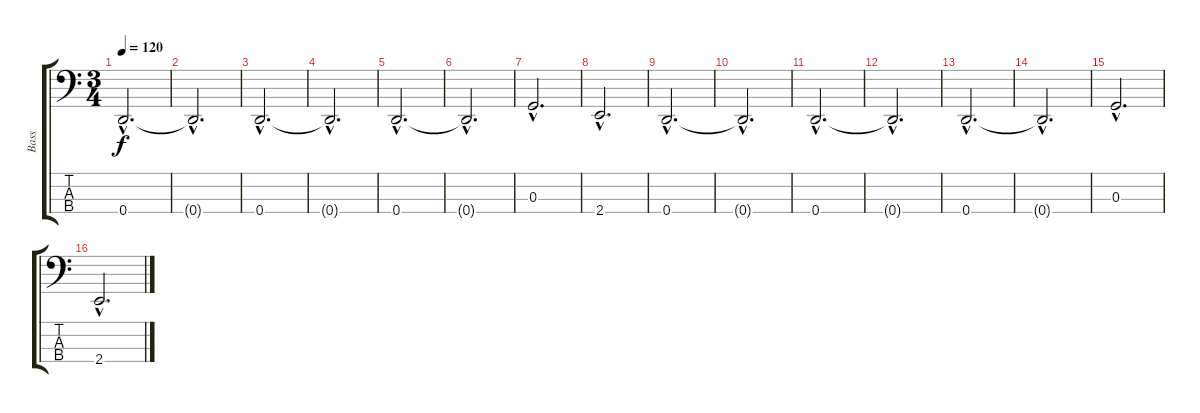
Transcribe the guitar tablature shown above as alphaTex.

\track ("Bass" "Bass") {instrument electricbasspick}
\staff {score tabs}
\tuning (F2 C2 G1 D1) {hide}
\ts (3 4)
\tempo 120
\clef f4
\ks c
0.4{hac}.2{d dy f} |
0.4{hac t}.2{d} |
0.4{hac}.2{d} |
0.4{hac t}.2{d} |
0.4{hac}.2{d} |
0.4{hac t}.2{d} |
0.3{hac}.2{d} |
2.4{hac}.2{d} |
0.4{hac}.2{d} |
0.4{hac t}.2{d} |
0.4{hac}.2{d} |
0.4{hac t}.2{d} |
0.4{hac}.2{d} |
0.4{hac t}.2{d} |
0.3{hac}.2{d} |
2.4{hac}.2{d}
